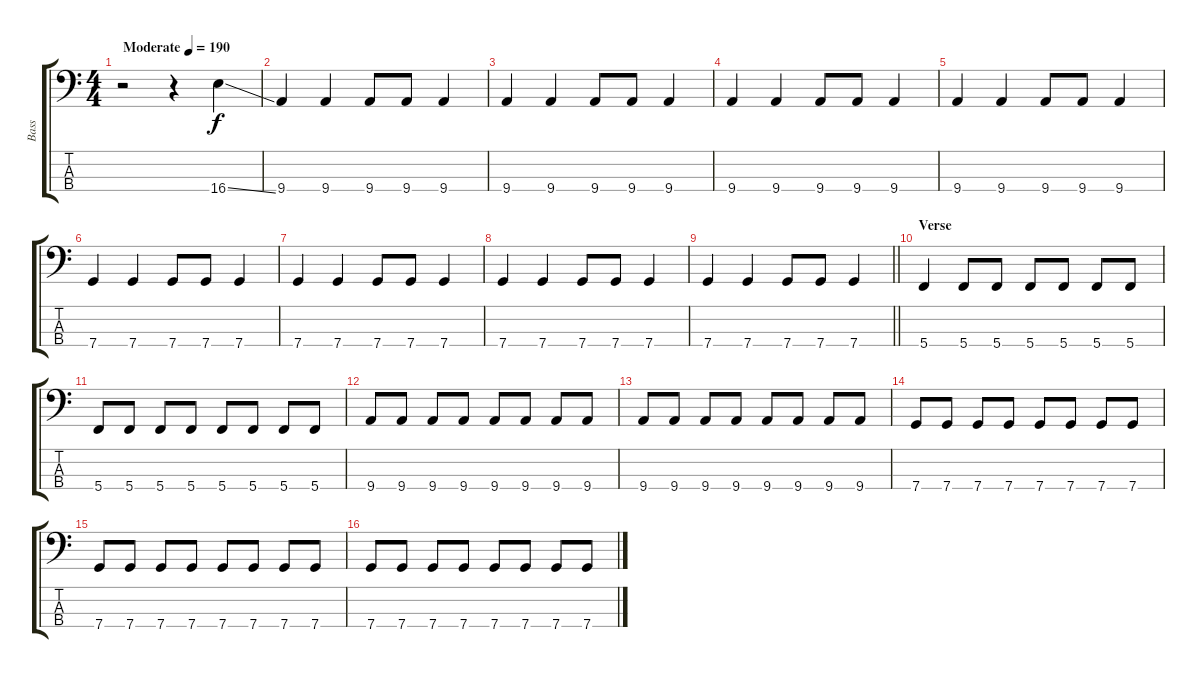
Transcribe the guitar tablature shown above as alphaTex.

\track ("Bass" "Bass") {instrument electricbassfinger}
\staff {score tabs}
\tuning (F2 C2 G1 C1) {hide}
\ts (4 4)
\tempo (190 "Moderate")
\clef f4
\ks c
r.2{dy f instrument electricbassfinger} r.4 16.4{ss}.4 |
9.4.4 9.4.4 9.4.8 9.4.8 9.4.4 |
9.4.4 9.4.4 9.4.8 9.4.8 9.4.4 |
9.4.4 9.4.4 9.4.8 9.4.8 9.4.4 |
9.4.4 9.4.4 9.4.8 9.4.8 9.4.4 |
7.4.4 7.4.4 7.4.8 7.4.8 7.4.4 |
7.4.4 7.4.4 7.4.8 7.4.8 7.4.4 |
7.4.4 7.4.4 7.4.8 7.4.8 7.4.4 |
\barLineRight lightlight
7.4.4 7.4.4 7.4.8 7.4.8 7.4.4 |
\section ("" "Verse")
5.4.4 5.4.8 5.4.8 5.4.8 5.4.8 5.4.8 5.4.8 |
5.4.8 5.4.8 5.4.8 5.4.8 5.4.8 5.4.8 5.4.8 5.4.8 |
9.4.8 9.4.8 9.4.8 9.4.8 9.4.8 9.4.8 9.4.8 9.4.8 |
9.4.8 9.4.8 9.4.8 9.4.8 9.4.8 9.4.8 9.4.8 9.4.8 |
7.4.8 7.4.8 7.4.8 7.4.8 7.4.8 7.4.8 7.4.8 7.4.8 |
7.4.8 7.4.8 7.4.8 7.4.8 7.4.8 7.4.8 7.4.8 7.4.8 |
7.4.8 7.4.8 7.4.8 7.4.8 7.4.8 7.4.8 7.4.8 7.4.8
